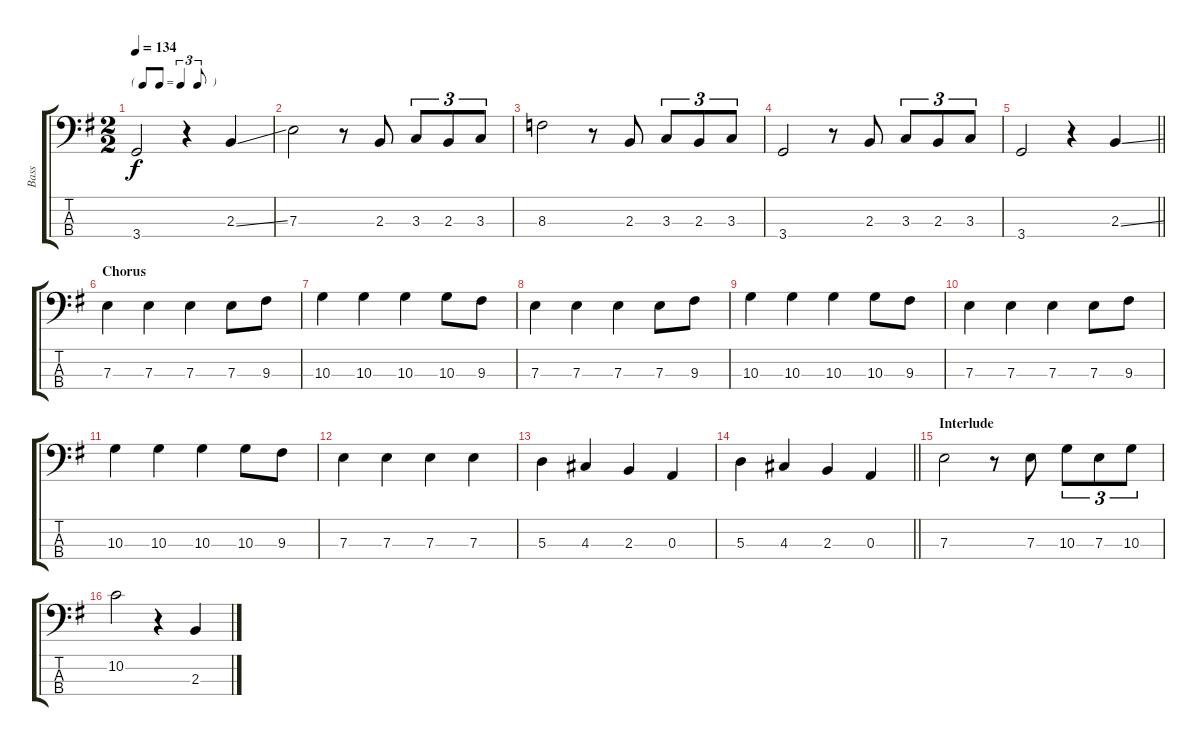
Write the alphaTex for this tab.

\track ("Bass" "Bass") {instrument electricbassfinger}
\staff {score tabs}
\tuning (G2 D2 A1 E1) {hide}
\ts (2 2)
\tf triplet8th
\tempo 134
\clef f4
\ks g
3.4.2{dy f} r.4 2.3{ss}.4 |
7.3.2 r.8 2.3.8 3.3.8{tu (3 2)} 2.3.8{tu (3 2)} 3.3.8{tu (3 2)} |
8.3.2 r.8 2.3.8 3.3.8{tu (3 2)} 2.3.8{tu (3 2)} 3.3.8{tu (3 2)} |
3.4.2 r.8 2.3.8 3.3.8{tu (3 2)} 2.3.8{tu (3 2)} 3.3.8{tu (3 2)} |
\barLineRight lightlight
3.4.2 r.4 2.3{ss}.4 |
\section ("" "Chorus")
7.3.4 7.3.4 7.3.4 7.3.8 9.3.8 |
10.3.4 10.3.4 10.3.4 10.3.8 9.3.8 |
7.3.4 7.3.4 7.3.4 7.3.8 9.3.8 |
10.3.4 10.3.4 10.3.4 10.3.8 9.3.8 |
7.3.4 7.3.4 7.3.4 7.3.8 9.3.8 |
10.3.4 10.3.4 10.3.4 10.3.8 9.3.8 |
7.3.4 7.3.4 7.3.4 7.3.4 |
5.3.4 4.3.4 2.3.4 0.3.4 |
\barLineRight lightlight
5.3.4 4.3.4 2.3.4 0.3.4 |
\section ("" "Interlude")
7.3.2 r.8 7.3.8 10.3.8{tu (3 2)} 7.3.8{tu (3 2)} 10.3.8{tu (3 2)} |
10.2.2 r.4 2.3{ss}.4
